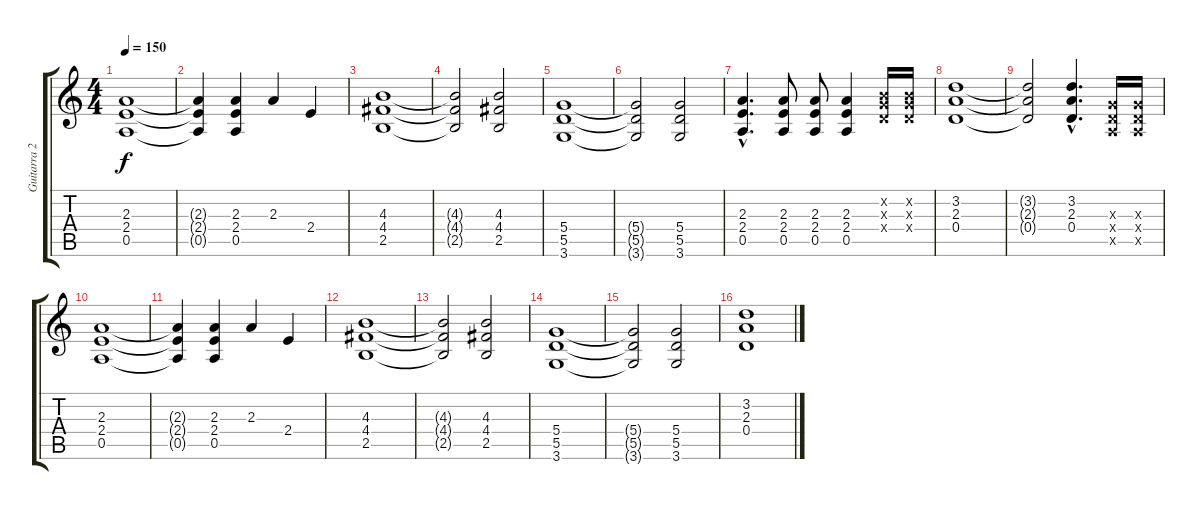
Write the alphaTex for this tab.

\track ("Guitarra 2" "Guitarra 2") {instrument overdrivenguitar}
\staff {score tabs}
\tuning (E4 B3 G3 D3 A2 E2) {hide}
\ts (4 4)
\tempo 150
\clef g2
\ks c
(2.3 2.4 0.5).1{dy f} |
(2.3{t} 2.4{t} 0.5{t}).4 (2.3 2.4 0.5).4 2.3.4 2.4.4 |
(4.3 4.4 2.5).1 |
(4.3{t} 4.4{t} 2.5{t}).2 (4.3 4.4 2.5).2 |
(5.4 5.5 3.6).1 |
(5.4{t} 5.5{t} 3.6{t}).2 (5.4 5.5 3.6).2 |
(2.3{hac} 2.4{hac} 0.5{hac}).4{d} (2.3 2.4 0.5).8 (2.3 2.4 0.5).8 (2.3 2.4 0.5).4 (0.2{x} 0.3{x} 0.4{x}).16 (0.2{x} 0.3{x} 0.4{x}).16 |
(3.2 2.3 0.4).1 |
(3.2{t} 2.3{t} 0.4{t}).2 (3.2{hac} 2.3{hac} 0.4{hac}).4{d} (0.3{x} 0.4{x} 0.5{x}).16 (0.3{x} 0.4{x} 0.5{x}).16 |
(2.3 2.4 0.5).1 |
(2.3{t} 2.4{t} 0.5{t}).4 (2.3 2.4 0.5).4 2.3.4 2.4.4 |
(4.3 4.4 2.5).1 |
(4.3{t} 4.4{t} 2.5{t}).2 (4.3 4.4 2.5).2 |
(5.4 5.5 3.6).1 |
(5.4{t} 5.5{t} 3.6{t}).2 (5.4 5.5 3.6).2 |
(3.2 2.3 0.4).1
